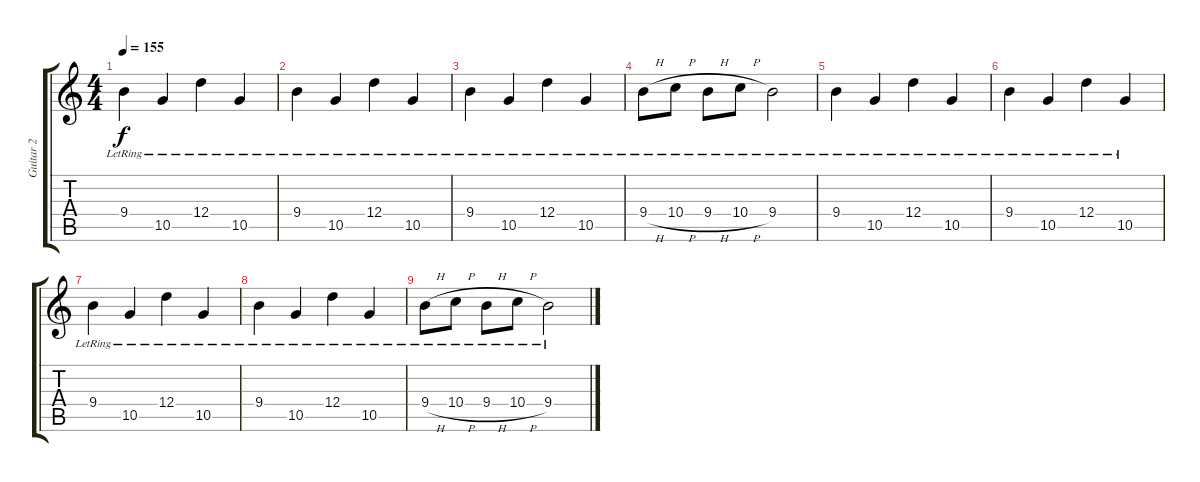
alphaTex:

\track ("Guitar 2 " "Guitar 2 ") {instrument acousticguitarsteel}
\staff {score tabs}
\tuning (E4 B3 G3 D3 A2 E2) {hide}
\ts (4 4)
\tempo 155
\clef g2
\ks c
9.4{lr}.4{dy f} 10.5{lr}.4 12.4{lr}.4 10.5{lr}.4 |
9.4{lr}.4 10.5{lr}.4 12.4{lr}.4 10.5{lr}.4 |
9.4{lr}.4 10.5{lr}.4 12.4{lr}.4 10.5{lr}.4 |
9.4{h lr}.8 10.4{h lr}.8 9.4{h lr}.8 10.4{h lr}.8 9.4{lr}.2 |
9.4{lr}.4 10.5{lr}.4 12.4{lr}.4 10.5{lr}.4 |
9.4{lr}.4 10.5{lr}.4 12.4{lr}.4 10.5{lr}.4 |
9.4{lr}.4 10.5{lr}.4 12.4{lr}.4 10.5{lr}.4 |
9.4{lr}.4 10.5{lr}.4 12.4{lr}.4 10.5{lr}.4 |
9.4{h lr}.8 10.4{h lr}.8 9.4{h lr}.8 10.4{h lr}.8 9.4{lr}.2
